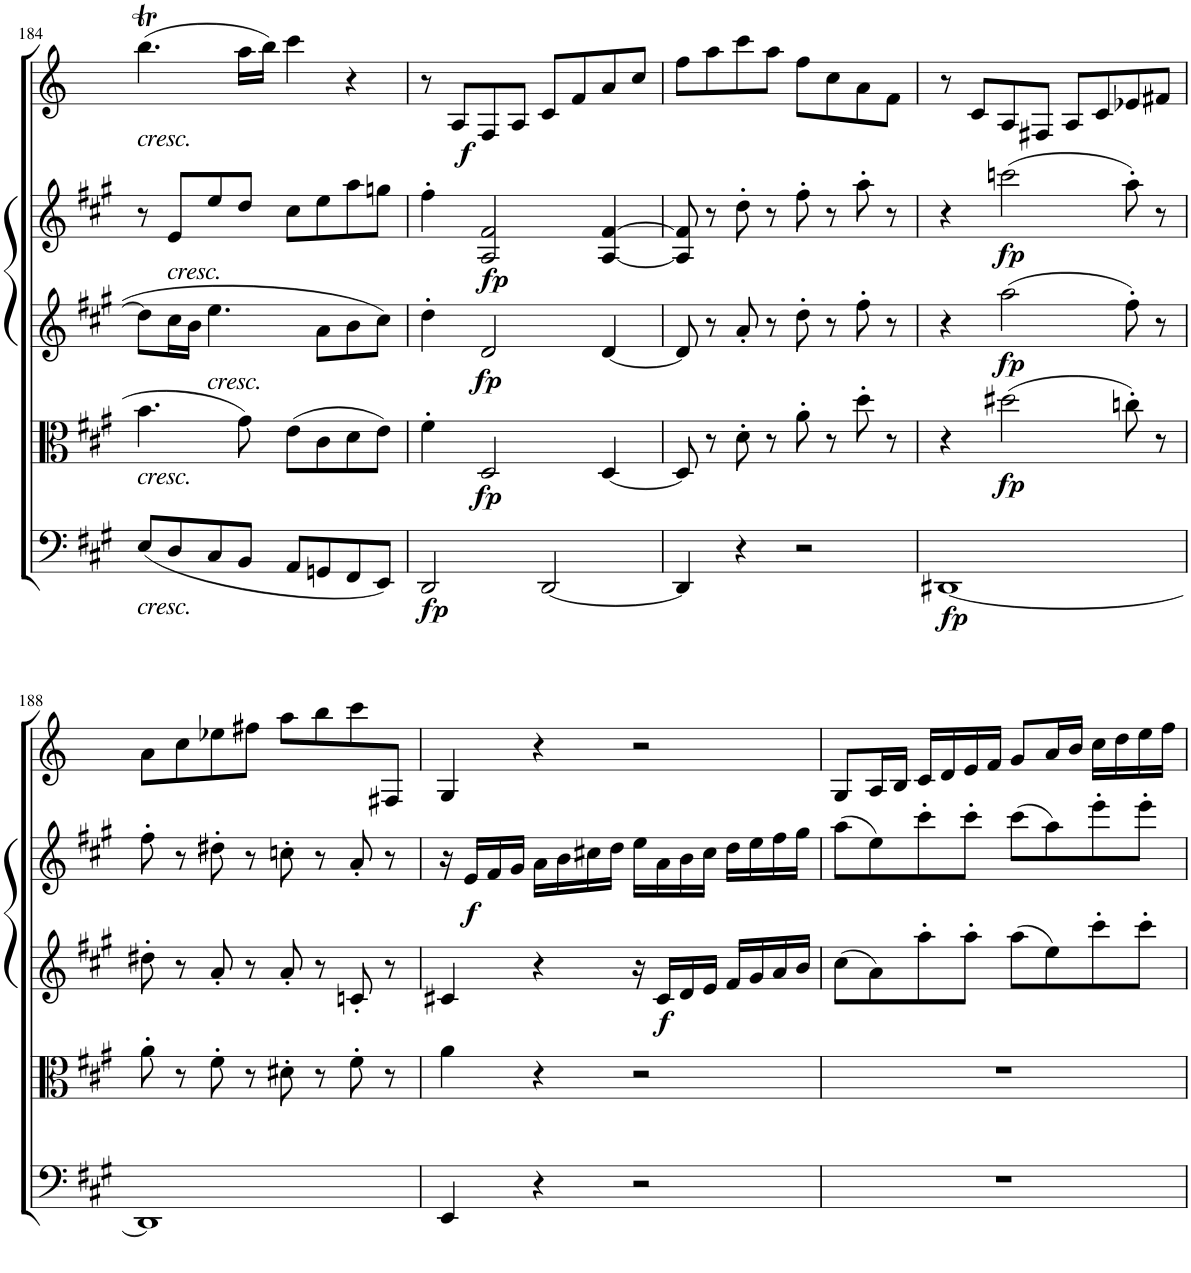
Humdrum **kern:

**kern	**dynam	**kern	**dynam	**kern	**dynam	**kern	**dynam	**kern	**dynam
*part5	*part5	*part4	*part4	*part3	*part3	*part2	*part2	*part1	*part1
*staff5	*staff5	*staff4	*staff4	*staff3	*staff3	*staff2	*staff2	*staff1	*staff1
*I"Violoncello	*	*I"Viola	*	*I"Violino II	*	*I"Violino I	*	*I"Clarinetto in La/A	*
*I'Vc	*	*I'Vla	*	*I'Vln	*	*I'Vln	*	*I'Cl	*
!!LO:PB:g=z
*clefF4	*	*clefC3	*	*clefG2	*	*clefG2	*	*clefG2	*
*	*	*	*	*	*	*	*	*Trd2c3	*
*k[f#c#g#]	*	*k[f#c#g#]	*	*k[f#c#g#]	*	*k[f#c#g#]	*	*k[]	*
*M4/4	*	*M4/4	*	*M4/4	*	*M4/4	*	*M4/4	*
*met(c)	*	*met(c)	*	*met(c)	*	*met(c)	*	*met(c)	*
=184	=184	=184	=184	=184	=184	=184	=184	=184	=184
!	!	!	!	!	!	!	!	!LO:TX:b:i:t=cresc.	!
!	!	!LO:TX:b:i:t=cresc.	!	!	!	!	!	!	!
!LO:TX:b:i:t=cresc.	!	!	!	!	!	!	!	!	!
(8E/L	.	4.b\	.	8dd\L]	.	8r	.	(4.bbt\	.
!	!	!	!	!	!	!LO:TX:b:i:t=cresc.	!	!	!
8D/	.	.	.	16cc#\L	.	8e/L	.	.	.
.	.	.	.	16b\JJ	.	.	.	.	.
!	!	!	!	!LO:TX:b:i:t=cresc.	!	!	!	!	!
8C#/	.	.	.	4.ee\	.	8ee/	.	.	.
8BB/J	.	8g#\	.	.	.	8dd/J	.	16aa\LL	.
.	.	.	.	.	.	.	.	16bb\JJ)	.
8AA/L	.	(8e\L	.	.	.	8cc#\L	.	4ccc\	.
8GGn/	.	8c#\	.	8a\L	.	8ee\	.	.	.
8FF#/	.	8d\	.	8b\	.	8aa\	.	4r	.
8EE/J)	.	8e\J)	.	8cc#\J	.	8ggn\J	.	.	.
=185	=185	=185	=185	=185	=185	=185	=185	=185	=185
!	!LO:DY:b	!	!	!	!	!	!	!	!
2DD/	fp	4f#'\	.	4dd'\	.	4ff#'\	.	8r	.
!	!	!	!	!	!	!	!	!	!LO:DY:b
.	.	.	.	.	.	.	.	8A/L	f
!	!	!	!LO:DY:b	!	!LO:DY:b	!	!LO:DY:b	!	!
.	.	2D/	fp	2d/	fp	2A/ 2f#/	fp	8F/	.
.	.	.	.	.	.	.	.	8A/J	.
[2DD/	.	.	.	.	.	.	.	8c/L	.
.	.	.	.	.	.	.	.	8f/	.
.	.	[4D/	.	[4d/	.	[4A/ [4f#/	.	8a/	.
.	.	.	.	.	.	.	.	8cc/J	.
=186	=186	=186	=186	=186	=186	=186	=186	=186	=186
4DD/]	.	8D/]	.	8d/]	.	8A/] 8f#/]	.	8ff\L	.
.	.	8r	.	8r	.	8r	.	8aa\	.
4r	.	8d'\	.	8a'/	.	8dd'\	.	8ccc\	.
.	.	8r	.	8r	.	8r	.	8aa\J	.
2r	.	8a'\	.	8dd'\	.	8ff#'\	.	8ff\L	.
.	.	8r	.	8r	.	8r	.	8cc\	.
.	.	8dd'\	.	8ff#'\	.	8aa'\	.	8a\	.
.	.	8r	.	8r	.	8r	.	8f\J	.
=187	=187	=187	=187	=187	=187	=187	=187	=187	=187
!	!LO:DY:b	!	!	!	!	!	!	!	!
[1DD#X	fp	4r	.	4r	.	4r	.	8r	.
.	.	.	.	.	.	.	.	8c/L	.
!	!	!	!LO:DY:b	!	!LO:DY:b	!	!LO:DY:b	!	!
.	.	(2dd#X\	fp	(2aa\	fp	(2cccn\	fp	8A/	.
.	.	.	.	.	.	.	.	8F#X/J	.
.	.	.	.	.	.	.	.	8A/L	.
.	.	.	.	.	.	.	.	8c/	.
.	.	8ccn'\)	.	8ff#'\)	.	8aa'\)	.	8e-X/	.
.	.	8r	.	8r	.	8r	.	8f#X/J	.
!!LO:LB:g=z
=188	=188	=188	=188	=188	=188	=188	=188	=188	=188
1DD#]	.	8a'\	.	8dd#X'\	.	8ff#'\	.	8a\L	.
.	.	8r	.	8r	.	8r	.	8cc\	.
.	.	8f#'\	.	8a'/	.	8dd#X'\	.	8ee-X\	.
.	.	8r	.	8r	.	8r	.	8ff#X\J	.
.	.	8d#X'\	.	8a'/	.	8ccn'\	.	8aa\L	.
.	.	8r	.	8r	.	8r	.	8bb\	.
.	.	8f#'\	.	8cn'/	.	8a'/	.	8ccc\	.
.	.	8r	.	8r	.	8r	.	8F#X/J	.
=189	=189	=189	=189	=189	=189	=189	=189	=189	=189
4EE/	.	4a\	.	4c#X/	.	16r	.	4G/	.
!	!	!	!	!	!	!	!LO:DY:b	!	!
.	.	.	.	.	.	16e/LL	f	.	.
.	.	.	.	.	.	16f#/	.	.	.
.	.	.	.	.	.	16g#/JJ	.	.	.
4r	.	4r	.	4r	.	16a\LL	.	4r	.
.	.	.	.	.	.	16b\	.	.	.
.	.	.	.	.	.	16cc#X\	.	.	.
.	.	.	.	.	.	16dd\JJ	.	.	.
2r	.	2r	.	16r	.	16ee\LL	.	2r	.
!	!	!	!	!	!LO:DY:b	!	!	!	!
.	.	.	.	16c#/LL	f	16a\	.	.	.
.	.	.	.	16d/	.	16b\	.	.	.
.	.	.	.	16e/JJ	.	16cc#\JJ	.	.	.
.	.	.	.	16f#/LL	.	16dd\LL	.	.	.
.	.	.	.	16g#/	.	16ee\	.	.	.
.	.	.	.	16a/	.	16ff#\	.	.	.
.	.	.	.	16b/JJ	.	16gg#\JJ	.	.	.
=190	=190	=190	=190	=190	=190	=190	=190	=190	=190
1r	.	1r	.	(8cc#\L	.	(8aa\L	.	8G/L	.
.	.	.	.	8a\)	.	8ee\)	.	16A/L	.
.	.	.	.	.	.	.	.	16B/JJ	.
.	.	.	.	8aa'\	.	8ccc#'\	.	16c/LL	.
.	.	.	.	.	.	.	.	16d/	.
.	.	.	.	8aa'\J	.	8ccc#'\J	.	16e/	.
.	.	.	.	.	.	.	.	16f/JJ	.
.	.	.	.	(8aa\L	.	(8ccc#\L	.	8g/L	.
.	.	.	.	8ee\)	.	8aa\)	.	16a/L	.
.	.	.	.	.	.	.	.	16b/JJ	.
.	.	.	.	8ccc#'\	.	8eee'\	.	16cc\LL	.
.	.	.	.	.	.	.	.	16dd\	.
.	.	.	.	8ccc#'\J	.	8eee'\J	.	16ee\	.
.	.	.	.	.	.	.	.	16ff\JJ	.
=	=	=	=	=	=	=	=	=	=
*-	*-	*-	*-	*-	*-	*-	*-	*-	*-
